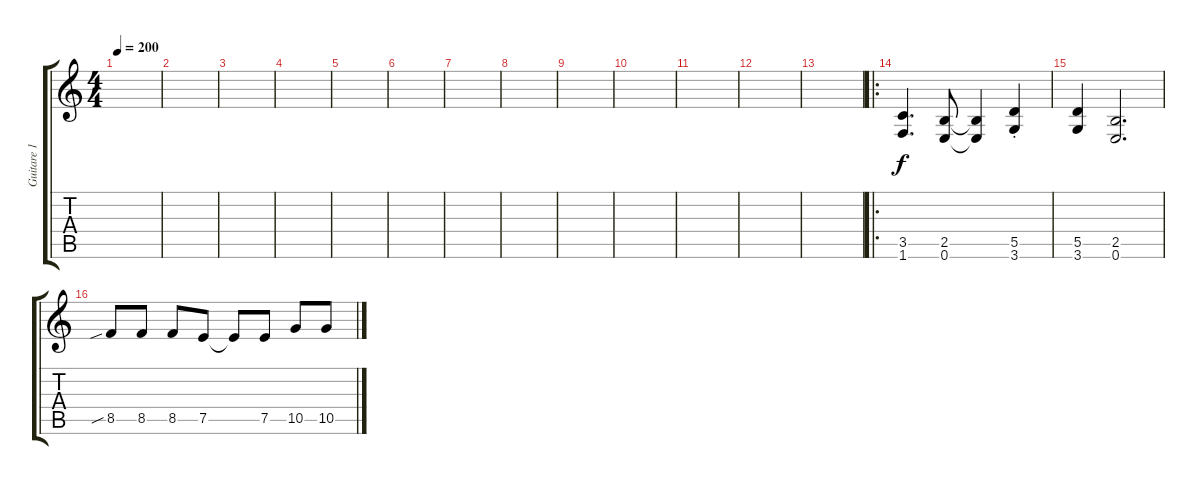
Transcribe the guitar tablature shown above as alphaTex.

\track ("Guitare 1" "Guitare 1") {instrument distortionguitar}
\staff {score tabs}
\tuning (E4 B3 G3 D3 A2 E2) {hide}
\ts (4 4)
\tempo 200
\clef g2
\ks c
|
|
|
|
|
|
|
|
|
|
|
|
|
\ro
(3.5 1.6).4{d} (2.5 0.6).8 (2.5{t} 0.6{t}).4 (5.5{st} 3.6{st}).4 |
(5.5 3.6).4 (2.5 0.6).2{d} |
8.5{sib}.8 8.5.8 8.5.8 7.5.8 7.5{t}.8 7.5.8 10.5.8 10.5.8
